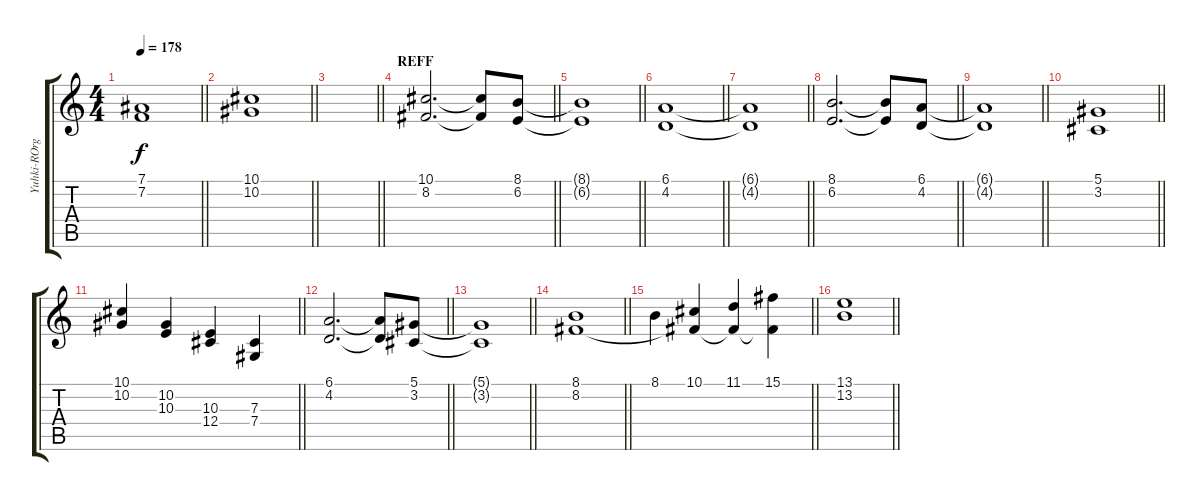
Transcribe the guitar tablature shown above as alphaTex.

\track ("Yuhki-ROrgan" "Yuhki-ROrg") {instrument rockorgan}
\staff {score tabs}
\tuning (Eb4 Bb3 Gb3 Db3 Ab2 Eb2) {hide}
\ts (4 4)
\tempo 178
\clef g2
\barLineRight lightlight
\ks c
(7.1 7.2).1{dy f} |
\barLineRight lightlight
(10.1 10.2).1 |
\barLineRight lightlight
|
\section ("" "REFF")
\barLineRight lightlight
(10.1 8.2).2{d} (10.1{t} 8.2{t}).8 (8.1 6.2).8 |
\barLineRight lightlight
(8.1{t} 6.2{t}).1 |
\barLineRight lightlight
(6.1 4.2).1 |
\barLineRight lightlight
(6.1{t} 4.2{t}).1 |
\barLineRight lightlight
(8.1 6.2).2{d} (8.1{t} 6.2{t}).8 (6.1 4.2).8 |
\barLineRight lightlight
(6.1{t} 4.2{t}).1 |
\barLineRight lightlight
(5.1 3.2).1 |
\barLineRight lightlight
(10.1 10.2).4 (10.2 10.3).4 (10.3 12.4).4 (7.3 7.4).4 |
\barLineRight lightlight
(6.1 4.2).2{d} (6.1{t} 4.2{t}).8 (5.1 3.2).8 |
\barLineRight lightlight
(5.1{t} 3.2{t}).1 |
\barLineRight lightlight
(8.1 8.2).1 |
\barLineRight lightlight
8.1.4 (10.1 8.2{t}).4 (11.1 8.2{t}).4 (15.1 8.2{t}).4 |
\barLineRight lightlight
(13.1 13.2).1
